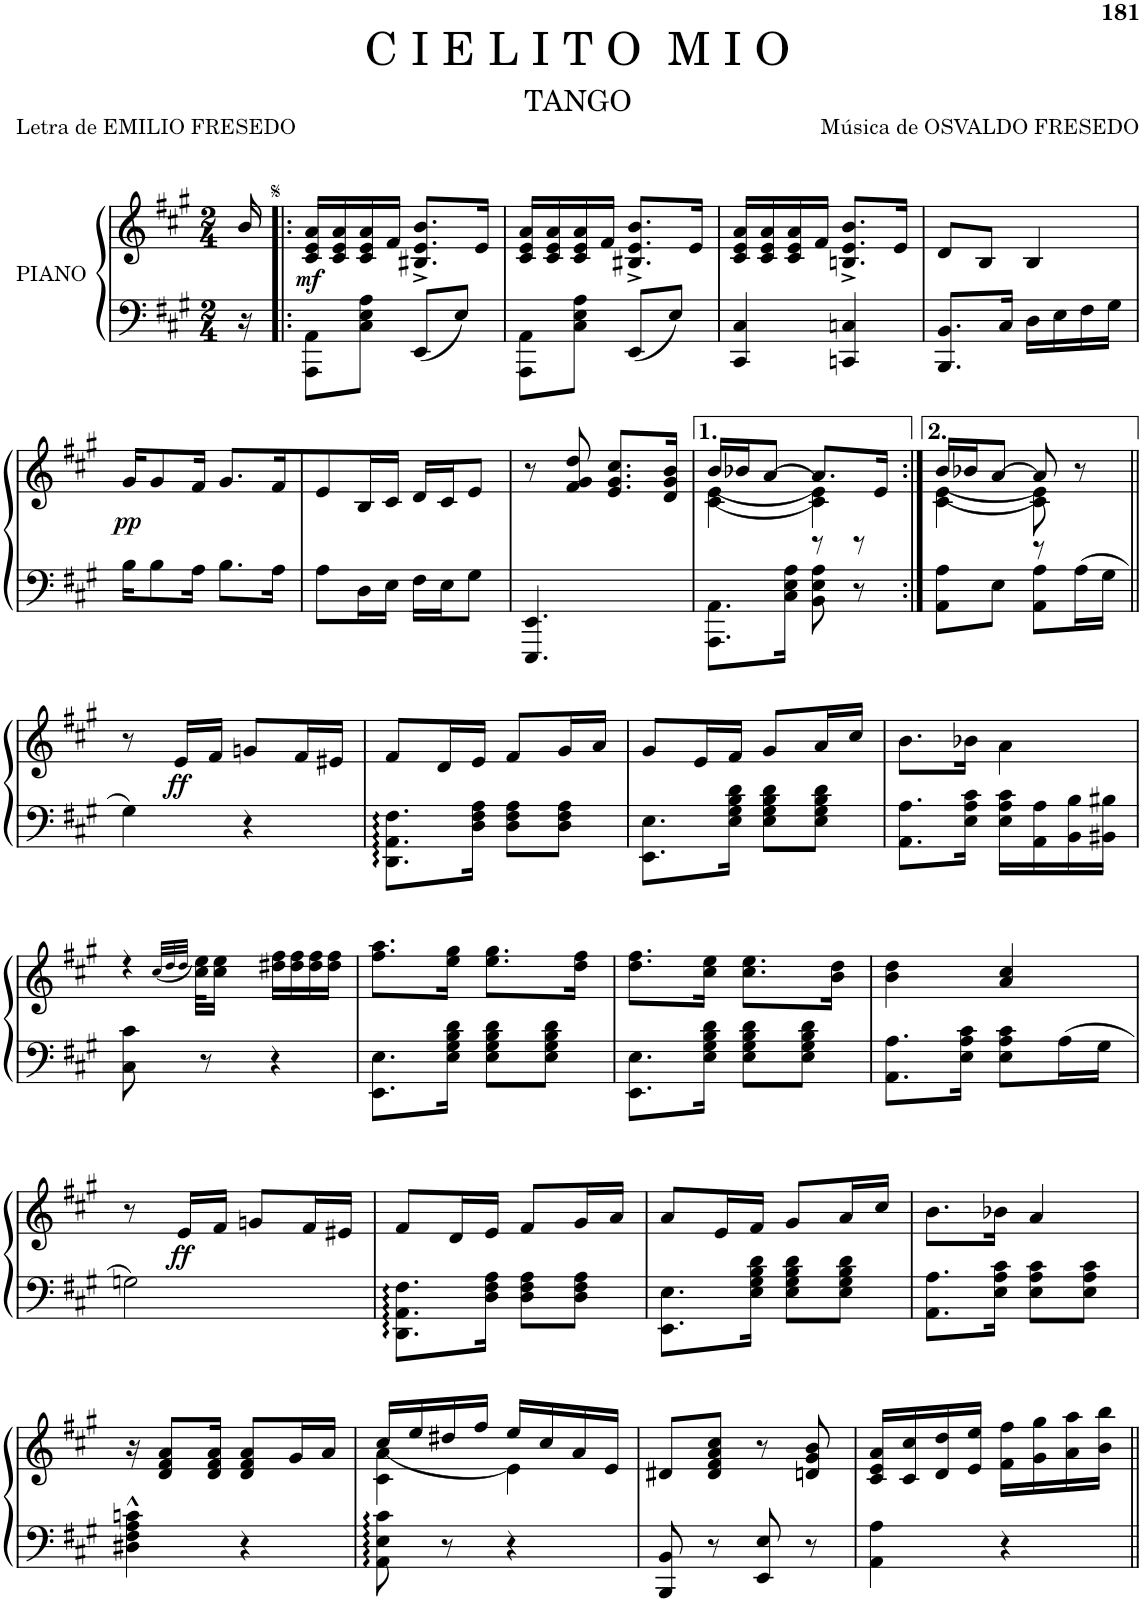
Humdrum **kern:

**kern	**kern	**dynam
*part1	*part1	*part1
*staff2	*staff1	*staff1/2
*I"PIANO	*	*
*I'Pno	*	*
*clefF4	*clefG2	*
*k[f#c#g#]	*k[f#c#g#]	*
*M2/4	*M2/4	*
=1	=1	=1
16r	16b/	.
=2!|:	=2!|:	=2!|:
!	!	!LO:DY:b
8AAA\ 8AA\L	16c#/ 16e/ 16a/LL	mf
.	16c#/ 16e/ 16a/	.
8C#\ 8E\ 8A\J	16c#/ 16e/ 16a/	.
.	16f#/JJ	.
8EE/L	8.B#X/^< 8.e/^< 8.b/^<L	.
8E/J	.	.
.	16e/Jk	.
=3	=3	=3
8AAA\ 8AA\L	16c#/ 16e/ 16a/LL	.
.	16c#/ 16e/ 16a/	.
8C#\ 8E\ 8A\J	16c#/ 16e/ 16a/	.
.	16f#/JJ	.
8EE/L	8.B#X/^< 8.e/^< 8.b/^<L	.
8E/J	.	.
.	16e/Jk	.
=4	=4	=4
4CC#/ 4C#/	16c#/ 16e/ 16a/LL	.
.	16c#/ 16e/ 16a/	.
.	16c#/ 16e/ 16a/	.
.	16f#/JJ	.
4CCn/ 4Cn/	8.Bn/^< 8.e/^< 8.b/^<L	.
.	16e/Jk	.
=5	=5	=5
8.BBB/ 8.BB/L	8d/L	.
.	8B/J	.
16C#/Jk	.	.
16D\LL	4B/	.
16E\	.	.
16F#\	.	.
16G#\JJ	.	.
!!LO:LB:g=z
=6	=6	=6
!	!	!LO:DY:b
16B\KL	16g#/KL	pp
8B\	8g#/	.
16A\Jk	16f#/Jk	.
8.B\L	8.g#/L	.
16A\Jk	16f#/K	.
=7	=7	=7
8A\L	8e/	.
16D\L	16B/L	.
16E\JJ	16c#/JJ	.
16F#\LL	16d/LL	.
16E\J	16c#/J	.
8G#\J	8e/J	.
=8	=8	=8
4.EEE/ 4.EE/	8r	.
.	8f#/ 8g#/ 8dd/	.
.	8.e/ 8.g#/ 8.cc#/L	.
8ryy	.	.
.	16d/ 16g#/ 16b/Jk	.
=9	=9	=9
*	*^	*
*	*	*^	*
8.AAA\ 8.AA\L	16b/LL	(<(4c#\ 4e\	4ryy	.
.	16b-X/J	.	.	.
.	(8a/J	.	.	.
16C#\ 16E\ 16A\Jk	.	.	.	.
8BB\ 8E\ 8A\	8.a/L)	4c#\ 4e\))	8r	.
8r	.	.	8r	.
.	16e/Jk	.	.	.
=10:|!	=10:|!	=10:|!	=10:|!	=10:|!
8AA\ 8A\L	16b/LL	((<4c#\ 4e\	4ryy	.
.	16b-X/J	.	.	.
8E\J	(8a/J	.	.	.
8AA\ 8A\L	8a/)	8c#\ 8e\))	8r	.
16A\L	8r	8ryy	8ryy	.
16G#\JJ	.	.	.	.
*	*v	*v	*v	*
!!LO:LB:g=z
=11||	=11||	=11||
4G#\	8r	.
!	!	!LO:DY:b
.	16e/LL	ff
.	16f#/JJ	.
4r	8gn/L	.
.	16f#/L	.
.	16e#X/JJ	.
=12	=12	=12
8.DD\:: 8.AA\:: 8.F#\::L	8f#/L	.
.	16d/L	.
16D\ 16F#\ 16A\Jk	16e/JJ	.
8D\ 8F#\ 8A\L	8f#/L	.
8D\ 8F#\ 8A\J	16g#/L	.
.	16a/JJ	.
=13	=13	=13
8.EE\ 8.E\L	8g#/L	.
.	16e/L	.
16E\ 16G#\ 16B\ 16d\Jk	16f#/JJ	.
8E\ 8G#\ 8B\ 8d\L	8g#/L	.
8E\ 8G#\ 8B\ 8d\J	16a/L	.
.	16cc#/JJ	.
=14	=14	=14
8.AA\ 8.A\L	8.b\L	.
16E\ 16A\ 16c#\Jk	16b-X\Jk	.
16E\ 16A\ 16c#\LL	4a\	.
16AA\ 16A\	.	.
16BB\ 16B\	.	.
16BB#X\ 16B#X\JJ	.	.
!!LO:LB:g=z
=15	=15	=15
*	*^	*
8C#\ 8c#\	4r	8ryy	.
8r	.	(32cc#!/LLL	.
.	.	32dd!/	.
.	.	32dd!/JJJ	.
.	.	2ryy	.
4ryy	(32cc#\ 32ee\KLL	.	.
.	16cc#\ 16ee\JJ	.	.
.	16ryy	.	.
.	16.ryy	.	.
4r	32ryy	.	.
.	16dd#X\ 16ff#\LL	.	.
.	16dd#\ 16ff#\	.	.
.	16dd#\ 16ff#\	.	.
.	16dd#\ 16ff#\JJ	16ryy	.
32ryy	.	.	.
*	*v	*v	*
=16	=16	=16
8.EE\ 8.E\L	8.ff#\ 8.aa\L	.
16E\ 16G#\ 16B\ 16d\Jk	32ryy	.
.	16ee\ 16gg#\Jk	.
8E\ 8G#\ 8B\ 8d\L	.	.
.	8.ee\ 8.gg#\L	.
8E\ 8G#\ 8B\ 8d\J	.	.
.	16dd\ 16ff#\Jk	.
32ryy	.	.
=17	=17	=17
8.EE\ 8.E\L	8.dd\ 8.ff#\L	.
16E\ 16G#\ 16B\ 16d\Jk	16cc#\ 16ee\Jk	.
8E\ 8G#\ 8B\ 8d\L	8.cc#\ 8.ee\L	.
8E\ 8G#\ 8B\ 8d\J	.	.
.	16b\ 16dd\Jk	.
=18	=18	=18
8.AA\ 8.A\L	4b\ 4dd\	.
16E\ 16A\ 16c#\Jk	.	.
8E\ 8A\ 8c#\L	4a/ 4cc#/	.
16A\L	.	.
16G#\JJ	.	.
!!LO:LB:g=z
=19	=19	=19
2Gn\)	8r	.
!	!	!LO:DY:b
.	16e/LL	ff
.	16f#/JJ	.
.	8gn/L	.
.	16f#/L	.
.	16e#X/JJ	.
=20	=20	=20
8.DD\:: 8.AA\:: 8.F#\::L	8f#/L	.
.	16d/L	.
16D\ 16F#\ 16A\Jk	16e/JJ	.
8D\ 8F#\ 8A\L	8f#/L	.
8D\ 8F#\ 8A\J	16g#/L	.
.	16a/JJ	.
=21	=21	=21
8.EE\ 8.E\L	8a/L	.
.	16e/L	.
16E\ 16G#\ 16B\ 16d\Jk	16f#/JJ	.
8E\ 8G#\ 8B\ 8d\L	8g#/L	.
8E\ 8G#\ 8B\ 8d\J	16a/L	.
.	16cc#/JJ	.
=22	=22	=22
8.AA\ 8.A\L	8.b\L	.
16E\ 16A\ 16c#\Jk	16b-X\Jk	.
8E\ 8A\ 8c#\L	4a/	.
8E\ 8A\ 8c#\J	.	.
!!LO:LB:g=z
=23	=23	=23
4D#X\^^ 4F#\^^ 4A\^^ 4cn\^^	16r	.
.	8d/ 8f#/ 8a/L	.
.	16d/ 16f#/ 16a/Jk	.
4r	8d/ 8f#/ 8a/L	.
.	16g#/L	.
.	16a/JJ	.
=24	=24	=24
*	*^	*
8AA\:: 8E\:: 8c#\::	16cc#/LL	(4c#\ 4a\	.
.	16ee/	.	.
8r	16dd#X/	.	.
.	16ff#/JJ	.	.
4r	16ee/LL	4e\)	.
.	16cc#/	.	.
.	16a/	.	.
.	16e/JJ	.	.
*	*v	*v	*
=25	=25	=25
8BBB/ 8BB/	8d#X/L	.
8r	8d#/ 8f#/ 8a/ 8cc#/J	.
8EE/ 8E/	8r	.
8r	8dn/ 8g#/ 8b/	.
=26	=26	=26
*	*^	*
4AA\ 4A\	16c#/ 16e/ 16a/LL	4ryy	.
.	16c#/ 16cc#/	.	.
.	16d/ 16dd/	.	.
.	16e/ 16ee/JJ	.	.
4r	4ryy	16f#\ 16ff#\LL	.
.	.	16g#\ 16gg#\	.
.	.	16a\ 16aa\	.
.	.	16b\ 16bb\JJ	.
*	*v	*v	*
=||	=||	=||
*-	*-	*-
